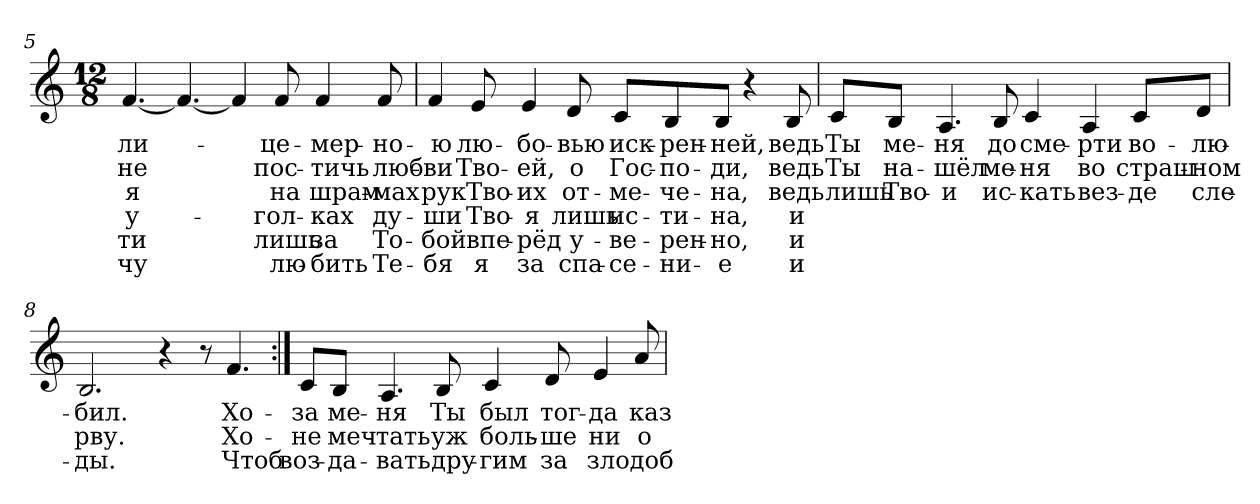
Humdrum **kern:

**kern	**text	**text	**text	**text	**text	**text
*part1	*part1	*part1	*part1	*part1	*part1	*part1
*staff1	*staff1	*staff1	*staff1	*staff1	*staff1	*staff1
*clefG2	*	*	*	*	*	*
*k[]	*	*	*	*	*	*
*a:	*	*	*	*	*	*
*M12/8	*	*	*	*	*	*
=5	=5	=5	=5	=5	=5	=5
!	!LO:LY:b:color=#000000	!LO:LY:b:color=#000000	!LO:LY:b:color=#000000	!LO:LY:b:color=#000000	!LO:LY:b:color=#000000	!LO:LY:b:color=#000000
[<4.fi/	-ли-	не	я	у-	-ти	-чу
4.fi/_<	.	.	.	.	.	.
4fi/]	.	.	.	.	.	.
!	!LO:LY:b:color=#000000	!LO:LY:b:color=#000000	!LO:LY:b:color=#000000	!LO:LY:b:color=#000000	!LO:LY:b:color=#000000	!LO:LY:b:color=#000000
8fi/	-це-	пос-	на	-гол-	лишь	лю-
!	!LO:LY:b:color=#000000	!LO:LY:b:color=#000000	!LO:LY:b:color=#000000	!LO:LY:b:color=#000000	!LO:LY:b:color=#000000	!LO:LY:b:color=#000000
4fi/	-мер-	-тичь	шрам-	-ках	за	-бить
!	!LO:LY:b:color=#000000	!LO:LY:b:color=#000000	!LO:LY:b:color=#000000	!LO:LY:b:color=#000000	!LO:LY:b:color=#000000	!LO:LY:b:color=#000000
8fi/	-но-	люб-	-мах	ду-	То-	Те-
=6	=6	=6	=6	=6	=6	=6
!	!LO:LY:b:color=#000000	!LO:LY:b:color=#000000	!LO:LY:b:color=#000000	!LO:LY:b:color=#000000	!LO:LY:b:color=#000000	!LO:LY:b:color=#000000
4fi/	-ю	-ви	рук	-ши	-бой	-бя
!	!LO:LY:b:color=#000000	!LO:LY:b:color=#000000	!LO:LY:b:color=#000000	!LO:LY:b:color=#000000	!LO:LY:b:color=#000000	!LO:LY:b:color=#000000
8ei/	лю-	Тво-	Тво-	Тво-	впе-	я
!	!LO:LY:b:color=#000000	!LO:LY:b:color=#000000	!LO:LY:b:color=#000000	!LO:LY:b:color=#000000	!LO:LY:b:color=#000000	!LO:LY:b:color=#000000
4ei/	-бо-	-ей,	-их	-я	-рёд	за
!	!LO:LY:b:color=#000000	!LO:LY:b:color=#000000	!LO:LY:b:color=#000000	!LO:LY:b:color=#000000	!LO:LY:b:color=#000000	!LO:LY:b:color=#000000
8di/	-вью	о	от-	лишь	у-	спа-
!	!LO:LY:b:color=#000000	!LO:LY:b:color=#000000	!LO:LY:b:color=#000000	!LO:LY:b:color=#000000	!LO:LY:b:color=#000000	!LO:LY:b:color=#000000
8ci/L	иск-	Гос-	-ме-	ис-	-ве-	-се-
!	!LO:LY:b:color=#000000	!LO:LY:b:color=#000000	!LO:LY:b:color=#000000	!LO:LY:b:color=#000000	!LO:LY:b:color=#000000	!LO:LY:b:color=#000000
8Bi/	-рен-	-по-	-че-	-ти-	-рен-	-ни-
!	!LO:LY:b:color=#000000	!LO:LY:b:color=#000000	!LO:LY:b:color=#000000	!LO:LY:b:color=#000000	!LO:LY:b:color=#000000	!LO:LY:b:color=#000000
8Bi/J	-ней,	-ди,	-на,	-на,	-но,	-е
4r	.	.	.	.	.	.
!	!LO:LY:b:color=#000000	!LO:LY:b:color=#000000	!LO:LY:b:color=#000000	!LO:LY:b:color=#000000	!LO:LY:b:color=#000000	!LO:LY:b:color=#000000
8Bi/	ведь	ведь	ведь	и	и	и
!!LO:LB:g=z
=7	=7	=7	=7	=7	=7	=7
!	!LO:LY:b:color=#000000	!LO:LY:b:color=#000000	!LO:LY:b:color=#000000	!	!	!
8ci/L	Ты	Ты	лишь	.	.	.
!	!LO:LY:b:color=#000000	!LO:LY:b:color=#000000	!LO:LY:b:color=#000000	!	!	!
8Bi/J	ме-	на-	Тво-	.	.	.
!	!LO:LY:b:color=#000000	!LO:LY:b:color=#000000	!LO:LY:b:color=#000000	!	!	!
4.Ai/	-ня	-шёл	-и	.	.	.
!	!LO:LY:b:color=#000000	!LO:LY:b:color=#000000	!LO:LY:b:color=#000000	!	!	!
8Bi/	до	ме-	ис-	.	.	.
!	!LO:LY:b:color=#000000	!LO:LY:b:color=#000000	!LO:LY:b:color=#000000	!	!	!
4ci/	сме-	-ня	-кать	.	.	.
!	!LO:LY:b:color=#000000	!LO:LY:b:color=#000000	!LO:LY:b:color=#000000	!	!	!
4Ai/	-рти	во	вез-	.	.	.
!	!LO:LY:b:color=#000000	!LO:LY:b:color=#000000	!LO:LY:b:color=#000000	!	!	!
8ci/L	во-	страш-	-де	.	.	.
!	!LO:LY:b:color=#000000	!LO:LY:b:color=#000000	!LO:LY:b:color=#000000	!	!	!
8di/J	-лю-	-ном	сле-	.	.	.
=8	=8	=8	=8	=8	=8	=8
!	!LO:LY:b:color=#000000	!LO:LY:b:color=#000000	!LO:LY:b:color=#000000	!	!	!
2.Bi/	-бил.	рву.	-ды.	.	.	.
4r	.	.	.	.	.	.
8r	.	.	.	.	.	.
!	!LO:LY:b:color=#000000	!LO:LY:b:color=#000000	!LO:LY:b:color=#000000	!	!	!
4.fi/	Хо-	Хо-	Чтоб	.	.	.
=9:|!	=9:|!	=9:|!	=9:|!	=9:|!	=9:|!	=9:|!
!	!LO:LY:b:color=#000000	!LO:LY:b:color=#000000	!LO:LY:b:color=#000000	!	!	!
8ci/L	за	не	воз-	.	.	.
!	!LO:LY:b:color=#000000	!LO:LY:b:color=#000000	!LO:LY:b:color=#000000	!	!	!
8Bi/J	ме-	меч-	-да-	.	.	.
!	!LO:LY:b:color=#000000	!LO:LY:b:color=#000000	!LO:LY:b:color=#000000	!	!	!
4.Ai/	-ня	-тать	-вать	.	.	.
!	!LO:LY:b:color=#000000	!LO:LY:b:color=#000000	!LO:LY:b:color=#000000	!	!	!
8Bi/	Ты	уж	дру-	.	.	.
!	!LO:LY:b:color=#000000	!LO:LY:b:color=#000000	!LO:LY:b:color=#000000	!	!	!
4ci/	был	боль-	-гим	.	.	.
!	!LO:LY:b:color=#000000	!LO:LY:b:color=#000000	!LO:LY:b:color=#000000	!	!	!
8di/	тог-	-ше	за	.	.	.
!	!LO:LY:b:color=#000000	!LO:LY:b:color=#000000	!LO:LY:b:color=#000000	!	!	!
4ei/	-да	ни	зло	.	.	.
!	!LO:LY:b:color=#000000	!LO:LY:b:color=#000000	!LO:LY:b:color=#000000	!	!	!
8ai/	каз-	о	доб-	.	.	.
=	=	=	=	=	=	=
*-	*-	*-	*-	*-	*-	*-
